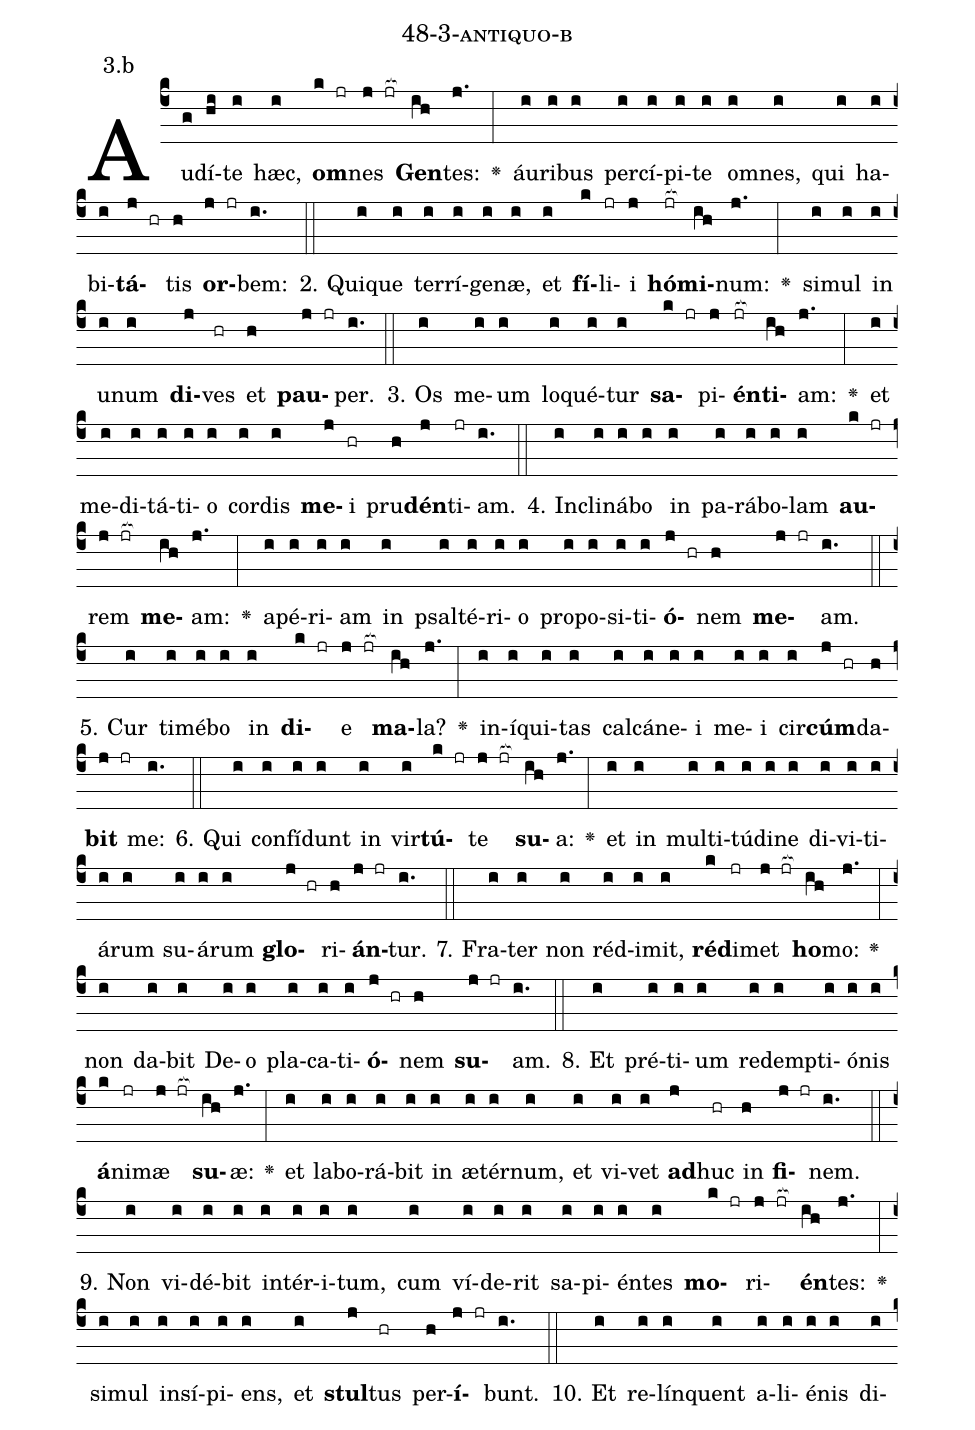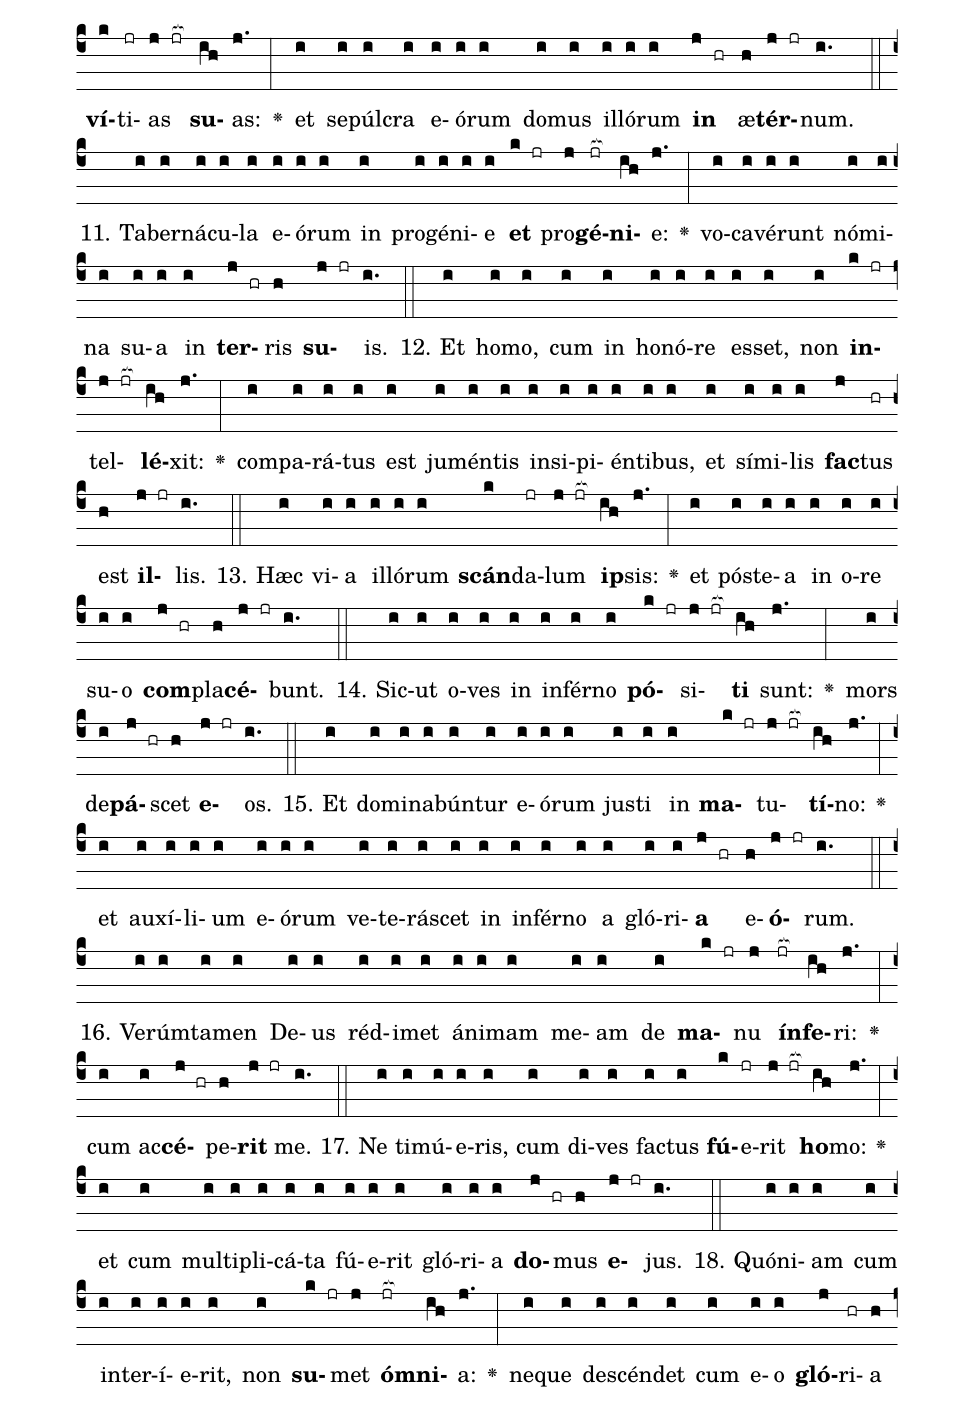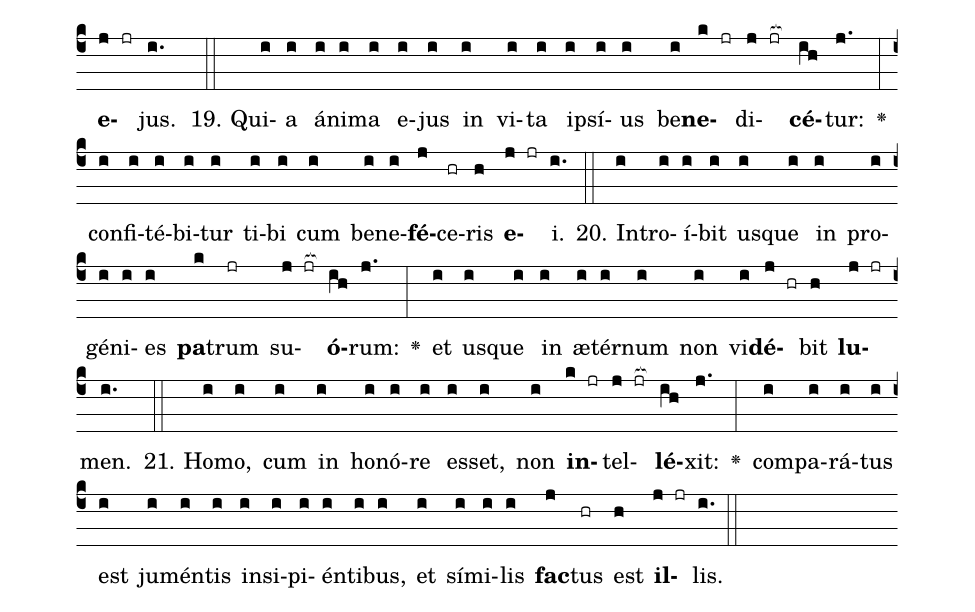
name: 48-3-antiquo-b;
annotation: 3.b;
%%
(c4)Au(g)dí(hi)te(i) hæc,(i) <b>om</b>(k jr)nes(j jr[ocb:1{]) <b>Gen</b>(ih[ocb:0}])tes:(j.) <v>\greheightstar</v>(:) áu(i)ri(i)bus(i) per(i)cí(i)pi(i)te(i) om(i)nes,(i) qui(i) ha(i)bi(i)<b>tá</b>(j hr)tis(h) <b>or</b>(j jr)bem:(i.) (::)
2. Qui(i)que(i) ter(i)rí(i)ge(i)næ,(i) et(i) <b>fí</b>(k)li(jr)i(j) <b>hó</b>(jr[ocb:1{])<b>mi</b>(ih[ocb:0}])num:(j.) <v>\greheightstar</v>(:) si(i)mul(i) in(i) u(i)num(i) <b>di</b>(j)ves(hr) et(h) <b>pau</b>(j jr)per.(i.) (::)
3. Os(i) me(i)um(i) lo(i)qué(i)tur(i) <b>sa</b>(k jr)pi(j)<b>én</b>(jr[ocb:1{])<b>ti</b>(ih[ocb:0}])am:(j.) <v>\greheightstar</v>(:) et(i) me(i)di(i)tá(i)ti(i)o(i) cor(i)dis(i) <b>me</b>(j)i(hr) pru(h)<b>dén</b>(j)ti(jr)am.(i.) (::)
4. In(i)cli(i)ná(i)bo(i) in(i) pa(i)rá(i)bo(i)lam(i) <b>au</b>(k jr)rem(j jr[ocb:1{]) <b>me</b>(ih[ocb:0}])am:(j.) <v>\greheightstar</v>(:) a(i)pé(i)ri(i)am(i) in(i) psal(i)té(i)ri(i)o(i) pro(i)po(i)si(i)ti(i)<b>ó</b>(j hr)nem(h) <b>me</b>(j jr)am.(i.) (::)
5. Cur(i) ti(i)mé(i)bo(i) in(i) <b>di</b>(k jr)e(j jr[ocb:1{]) <b>ma</b>(ih[ocb:0}])la?(j.) <v>\greheightstar</v>(:) in(i)í(i)qui(i)tas(i) cal(i)cá(i)ne(i)i(i) me(i)i(i) cir(i)<b>cúm</b>(j hr)da(h)<b>bit</b>(j jr) me:(i.) (::)
6. Qui(i) con(i)fí(i)dunt(i) in(i) vir(i)<b>tú</b>(k jr)te(j jr[ocb:1{]) <b>su</b>(ih[ocb:0}])a:(j.) <v>\greheightstar</v>(:) et(i) in(i) mul(i)ti(i)tú(i)di(i)ne(i) di(i)vi(i)ti(i)á(i)rum(i) su(i)á(i)rum(i) <b>glo</b>(j hr)ri(h)<b>án</b>(j jr)tur.(i.) (::)
7. Fra(i)ter(i) non(i) réd(i)i(i)mit,(i) <b>réd</b>(k)i(jr)met(j jr[ocb:1{]) <b>ho</b>(ih[ocb:0}])mo:(j.) <v>\greheightstar</v>(:) non(i) da(i)bit(i) De(i)o(i) pla(i)ca(i)ti(i)<b>ó</b>(j hr)nem(h) <b>su</b>(j jr)am.(i.) (::)
8. Et(i) pré(i)ti(i)um(i) red(i)emp(i)ti(i)ó(i)nis(i) <b>á</b>(k)ni(jr)mæ(j jr[ocb:1{]) <b>su</b>(ih[ocb:0}])æ:(j.) <v>\greheightstar</v>(:) et(i) la(i)bo(i)rá(i)bit(i) in(i) æ(i)tér(i)num,(i) et(i) vi(i)vet(i) <b>ad</b>(j)huc(hr) in(h) <b>fi</b>(j jr)nem.(i.) (::)
9. Non(i) vi(i)dé(i)bit(i) in(i)tér(i)i(i)tum,(i) cum(i) ví(i)de(i)rit(i) sa(i)pi(i)én(i)tes(i) <b>mo</b>(k jr)ri(j jr[ocb:1{])<b>én</b>(ih[ocb:0}])tes:(j.) <v>\greheightstar</v>(:) si(i)mul(i) in(i)sí(i)pi(i)ens,(i) et(i) <b>stul</b>(j)tus(hr) per(h)<b>í</b>(j jr)bunt.(i.) (::)
10. Et(i) re(i)lín(i)quent(i) a(i)li(i)é(i)nis(i) di(i)<b>ví</b>(k)ti(jr)as(j jr[ocb:1{]) <b>su</b>(ih[ocb:0}])as:(j.) <v>\greheightstar</v>(:) et(i) se(i)púl(i)cra(i) e(i)ó(i)rum(i) do(i)mus(i) il(i)ló(i)rum(i) <b>in</b>(j hr) æ(h)<b>tér</b>(j jr)num.(i.) (::)
11. Ta(i)ber(i)ná(i)cu(i)la(i) e(i)ó(i)rum(i) in(i) pro(i)gé(i)ni(i)e(i) <b>et</b>(k jr) pro(j)<b>gé</b>(jr[ocb:1{])<b>ni</b>(ih[ocb:0}])e:(j.) <v>\greheightstar</v>(:) vo(i)ca(i)vé(i)runt(i) nó(i)mi(i)na(i) su(i)a(i) in(i) <b>ter</b>(j hr)ris(h) <b>su</b>(j jr)is.(i.) (::)
12. Et(i) ho(i)mo,(i) cum(i) in(i) ho(i)nó(i)re(i) es(i)set,(i) non(i) <b>in</b>(k jr)tel(j jr[ocb:1{])<b>lé</b>(ih[ocb:0}])xit:(j.) <v>\greheightstar</v>(:) com(i)pa(i)rá(i)tus(i) est(i) ju(i)mén(i)tis(i) in(i)si(i)pi(i)én(i)ti(i)bus,(i) et(i) sí(i)mi(i)lis(i) <b>fac</b>(j)tus(hr) est(h) <b>il</b>(j jr)lis.(i.) (::)
13. Hæc(i) vi(i)a(i) il(i)ló(i)rum(i) <b>scán</b>(k)da(jr)lum(j jr[ocb:1{]) <b>ip</b>(ih[ocb:0}])sis:(j.) <v>\greheightstar</v>(:) et(i) póst(i)e(i)a(i) in(i) o(i)re(i) su(i)o(i) <b>com</b>(j hr)pla(h)<b>cé</b>(j jr)bunt.(i.) (::)
14. Sic(i)ut(i) o(i)ves(i) in(i) in(i)fér(i)no(i) <b>pó</b>(k jr)si(j jr[ocb:1{])<b>ti</b>(ih[ocb:0}]) sunt:(j.) <v>\greheightstar</v>(:) mors(i) de(i)<b>pá</b>(j hr)scet(h) <b>e</b>(j jr)os.(i.) (::)
15. Et(i) do(i)mi(i)na(i)bún(i)tur(i) e(i)ó(i)rum(i) jus(i)ti(i) in(i) <b>ma</b>(k jr)tu(j jr[ocb:1{])<b>tí</b>(ih[ocb:0}])no:(j.) <v>\greheightstar</v>(:) et(i) au(i)xí(i)li(i)um(i) e(i)ó(i)rum(i) ve(i)te(i)rá(i)scet(i) in(i) in(i)fér(i)no(i) a(i) gló(i)ri(i)<b>a</b>(j hr) e(h)<b>ó</b>(j jr)rum.(i.) (::)
16. Ve(i)rúm(i)ta(i)men(i) De(i)us(i) réd(i)i(i)met(i) á(i)ni(i)mam(i) me(i)am(i) de(i) <b>ma</b>(k jr)nu(j) <b>ín</b>(jr[ocb:1{])<b>fe</b>(ih[ocb:0}])ri:(j.) <v>\greheightstar</v>(:) cum(i) ac(i)<b>cé</b>(j hr)pe(h)<b>rit</b>(j jr) me.(i.) (::)
17. Ne(i) ti(i)mú(i)e(i)ris,(i) cum(i) di(i)ves(i) fac(i)tus(i) <b>fú</b>(k)e(jr)rit(j jr[ocb:1{]) <b>ho</b>(ih[ocb:0}])mo:(j.) <v>\greheightstar</v>(:) et(i) cum(i) mul(i)ti(i)pli(i)cá(i)ta(i) fú(i)e(i)rit(i) gló(i)ri(i)a(i) <b>do</b>(j hr)mus(h) <b>e</b>(j jr)jus.(i.) (::)
18. Quón(i)i(i)am(i) cum(i) in(i)ter(i)í(i)e(i)rit,(i) non(i) <b>su</b>(k jr)met(j) <b>óm</b>(jr[ocb:1{])<b>ni</b>(ih[ocb:0}])a:(j.) <v>\greheightstar</v>(:) ne(i)que(i) de(i)scén(i)det(i) cum(i) e(i)o(i) <b>gló</b>(j)ri(hr)a(h) <b>e</b>(j jr)jus.(i.) (::)
19. Qui(i)a(i) á(i)ni(i)ma(i) e(i)jus(i) in(i) vi(i)ta(i) ip(i)sí(i)us(i) be(i)<b>ne</b>(k jr)di(j jr[ocb:1{])<b>cé</b>(ih[ocb:0}])tur:(j.) <v>\greheightstar</v>(:) con(i)fi(i)té(i)bi(i)tur(i) ti(i)bi(i) cum(i) be(i)ne(i)<b>fé</b>(j)ce(hr)ris(h) <b>e</b>(j jr)i.(i.) (::)
20. In(i)tro(i)í(i)bit(i) us(i)que(i) in(i) pro(i)gé(i)ni(i)es(i) <b>pa</b>(k)trum(jr) su(j jr[ocb:1{])<b>ó</b>(ih[ocb:0}])rum:(j.) <v>\greheightstar</v>(:) et(i) us(i)que(i) in(i) æ(i)tér(i)num(i) non(i) vi(i)<b>dé</b>(j hr)bit(h) <b>lu</b>(j jr)men.(i.) (::)
21. Ho(i)mo,(i) cum(i) in(i) ho(i)nó(i)re(i) es(i)set,(i) non(i) <b>in</b>(k jr)tel(j jr[ocb:1{])<b>lé</b>(ih[ocb:0}])xit:(j.) <v>\greheightstar</v>(:) com(i)pa(i)rá(i)tus(i) est(i) ju(i)mén(i)tis(i) in(i)si(i)pi(i)én(i)ti(i)bus,(i) et(i) sí(i)mi(i)lis(i) <b>fac</b>(j)tus(hr) est(h) <b>il</b>(j jr)lis.(i.) (::)
